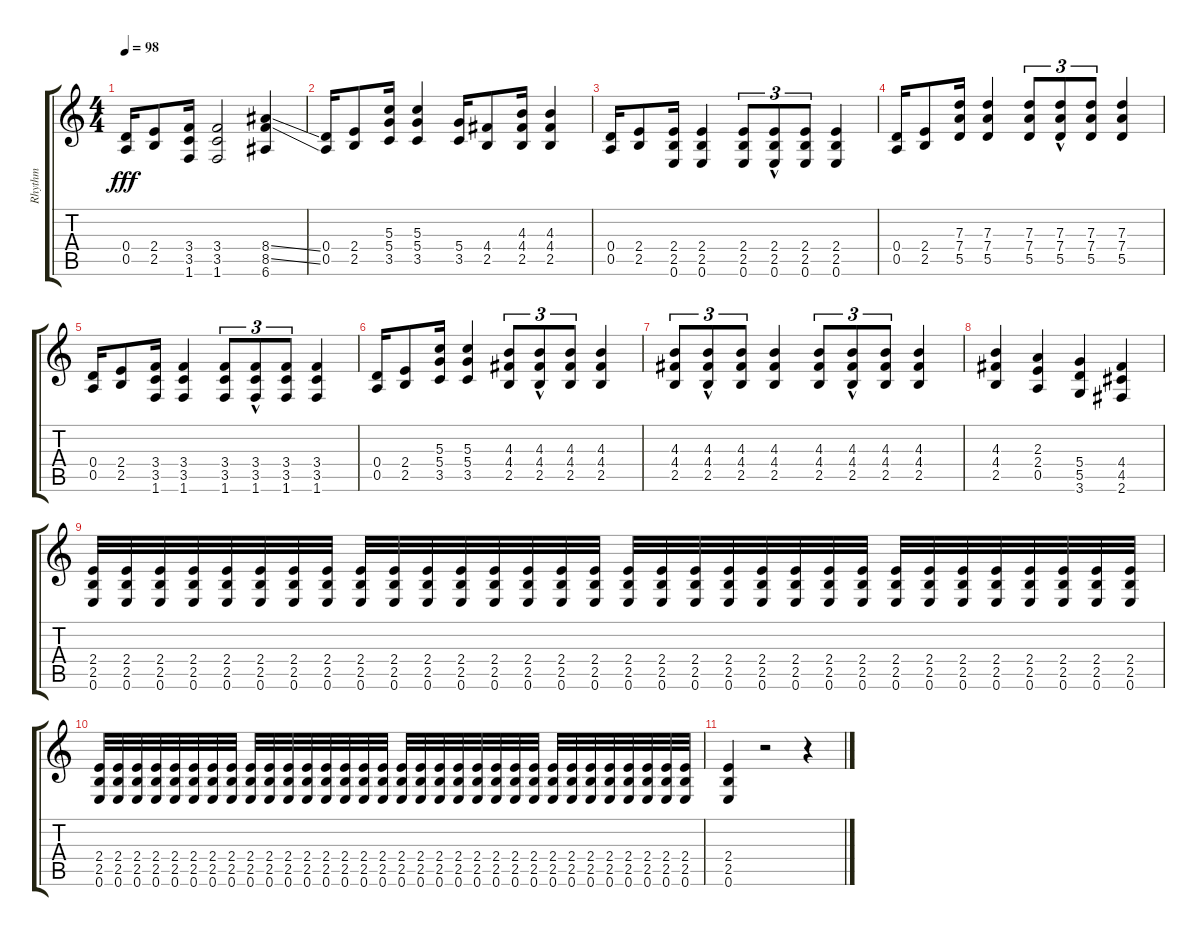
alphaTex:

\track ("Rhythm" "Rhythm") {instrument electricguitarclean}
\staff {score tabs}
\tuning (E4 B3 G3 D3 A2 E2) {hide}
\ts (4 4)
\tempo 98
\clef g2
\ks c
(0.4 0.5).16{dy fff} (2.4 2.5).8 (3.4 3.5 1.6).16 (3.4 3.5 1.6).2 (8.4{ss} 8.5{ss} 6.6).4 |
(0.4 0.5).16 (2.4 2.5).8 (5.3 5.4 3.5).16 (5.3 5.4 3.5).4 (5.4 3.5).16 (4.4 2.5).8 (4.3 4.4 2.5).16 (4.3 4.4 2.5).4 |
(0.4 0.5).16 (2.4 2.5).8 (2.4 2.5 0.6).16 (2.4 2.5 0.6).4 (2.4 2.5 0.6).8{tu (3 2)} (2.4{hac} 2.5{hac} 0.6{hac}).8{tu (3 2)} (2.4 2.5 0.6).8{tu (3 2)} (2.4 2.5 0.6).4 |
(0.4 0.5).16 (2.4 2.5).8 (7.3 7.4 5.5).16 (7.3 7.4 5.5).4 (7.3 7.4 5.5).8{tu (3 2)} (7.3{hac} 7.4{hac} 5.5).8{tu (3 2)} (7.3 7.4 5.5).8{tu (3 2)} (7.3 7.4 5.5).4 |
(0.4 0.5).16 (2.4 2.5).8 (3.4 3.5 1.6).16 (3.4 3.5 1.6).4 (3.4 3.5 1.6).8{tu (3 2)} (3.4{hac} 3.5{hac} 1.6{hac}).8{tu (3 2)} (3.4 3.5 1.6).8{tu (3 2)} (3.4 3.5 1.6).4 |
(0.4 0.5).16 (2.4 2.5).8 (5.3 5.4 3.5).16 (5.3 5.4 3.5).4 (4.3 4.4 2.5).8{tu (3 2)} (4.3 4.4{hac} 2.5{hac}).8{tu (3 2)} (4.3 4.4 2.5).8{tu (3 2)} (4.3 4.4 2.5).4 |
(4.3 4.4 2.5).8{tu (3 2)} (4.3 4.4{hac} 2.5{hac}).8{tu (3 2)} (4.3 4.4 2.5).8{tu (3 2)} (4.3 4.4 2.5).4 (4.3 4.4 2.5).8{tu (3 2)} (4.3 4.4{hac} 2.5{hac}).8{tu (3 2)} (4.3 4.4 2.5).8{tu (3 2)} (4.3 4.4 2.5).4 |
(4.3 4.4 2.5).4 (2.3 2.4 0.5).4 (5.4 5.5 3.6).4 (4.4 4.5 2.6).4 |
(2.4 2.5 0.6).32 (2.4 2.5 0.6).32 (2.4 2.5 0.6).32 (2.4 2.5 0.6).32 (2.4 2.5 0.6).32 (2.4 2.5 0.6).32 (2.4 2.5 0.6).32 (2.4 2.5 0.6).32 (2.4 2.5 0.6).32 (2.4 2.5 0.6).32 (2.4 2.5 0.6).32 (2.4 2.5 0.6).32 (2.4 2.5 0.6).32 (2.4 2.5 0.6).32 (2.4 2.5 0.6).32 (2.4 2.5 0.6).32 (2.4 2.5 0.6).32 (2.4 2.5 0.6).32 (2.4 2.5 0.6).32 (2.4 2.5 0.6).32 (2.4 2.5 0.6).32 (2.4 2.5 0.6).32 (2.4 2.5 0.6).32 (2.4 2.5 0.6).32 (2.4 2.5 0.6).32 (2.4 2.5 0.6).32 (2.4 2.5 0.6).32 (2.4 2.5 0.6).32 (2.4 2.5 0.6).32 (2.4 2.5 0.6).32 (2.4 2.5 0.6).32 (2.4 2.5 0.6).32 |
(2.4 2.5 0.6).32 (2.4 2.5 0.6).32 (2.4 2.5 0.6).32 (2.4 2.5 0.6).32 (2.4 2.5 0.6).32 (2.4 2.5 0.6).32 (2.4 2.5 0.6).32 (2.4 2.5 0.6).32 (2.4 2.5 0.6).32 (2.4 2.5 0.6).32 (2.4 2.5 0.6).32 (2.4 2.5 0.6).32 (2.4 2.5 0.6).32 (2.4 2.5 0.6).32 (2.4 2.5 0.6).32 (2.4 2.5 0.6).32 (2.4 2.5 0.6).32 (2.4 2.5 0.6).32 (2.4 2.5 0.6).32 (2.4 2.5 0.6).32 (2.4 2.5 0.6).32 (2.4 2.5 0.6).32 (2.4 2.5 0.6).32 (2.4 2.5 0.6).32 (2.4 2.5 0.6).32 (2.4 2.5 0.6).32 (2.4 2.5 0.6).32 (2.4 2.5 0.6).32 (2.4 2.5 0.6).32 (2.4 2.5 0.6).32 (2.4 2.5 0.6).32 (2.4 2.5 0.6).32 |
(2.4 2.5 0.6).4 r.2 r.4
